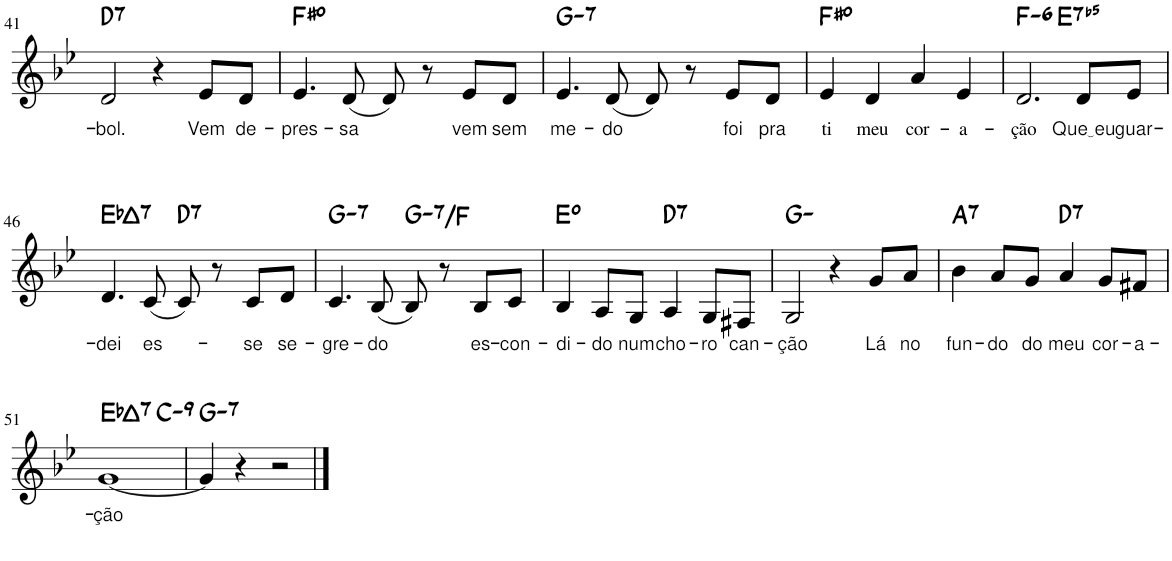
**kern	**text	**harte
*part1	*part1	*part1
*staff1	*staff1	*
*I"Piano	*	*
*I'Pno	*	*
!!LO:PB:g=z
*clefG2	*	*
*k[b-e-]	*	*
=41	=41	=41
!	!LO:LY:b	!LO:H:kt=7
2d/	-bol.	D:7
4r	.	.
!	!LO:LY:b	!
8e-/L	Vem	.
!	!LO:LY:b	!
8d/J	de-	.
=42	=42	=42
!	!LO:LY:b	!
4.e-/	-pres-	F#:dim
!	!LO:LY:b	!
(8d/	-sa	.
8d/)	.	.
8r	.	.
!	!LO:LY:b	!
8e-/L	vem	.
!	!LO:LY:b	!
8d/J	sem	.
=43	=43	=43
!	!LO:LY:b	!LO:H:kt=7
4.e-/	me-	G:min7
!	!LO:LY:b	!
(8d/	-do	.
8d/)	.	.
8r	.	.
!	!LO:LY:b	!
8e-/L	foi	.
!	!LO:LY:b	!
8d/J	pra	.
=44	=44	=44
!	!LO:LY:b	!
4e-/	ti	F#:dim
!	!LO:LY:b	!
4d/	meu	.
!	!LO:LY:b	!
4a/	cor-	.
!	!LO:LY:b	!
4e-/	-a-	.
=45	=45	=45
!	!LO:LY:b	!LO:H:kt=6
*^	*	*
2.d/	2ryy	-ção	F:min6
!	!	!	!LO:H:kt=7
.	2ryy	.	E:(3,b5,b7)
!	!	!LO:LY:b	!
8d/L	.	Que eu	.
!	!	!LO:LY:b	!
8e-/J	.	guar-	.
!!LO:LB:g=z	!!
=46	=46	=46	=46
!	!	!LO:LY:b	!LO:H:kt=7
*v	*v	*	*
4.d/	-dei	Eb:maj7
!	!LO:LY:b	!
(8c/	es-	.
!	!	!LO:H:kt=7
8c/)	.	D:7
8r	.	.
!	!LO:LY:b	!
8c/L	-se	.
!	!LO:LY:b	!
8d/J	se-	.
=47	=47	=47
!	!LO:LY:b	!LO:H:kt=7
4.c/	-gre-	G:min7
!	!LO:LY:b	!
(8B-/	-do	.
!	!	!LO:H:kt=7
8B-/)	.	G:min7/b7
8r	.	.
!	!LO:LY:b	!
8B-/L	es-	.
!	!LO:LY:b	!
8c/J	-con-	.
=48	=48	=48
!	!LO:LY:b	!
4B-/	-di-	E:dim
!	!LO:LY:b	!
8A/L	-do	.
!	!LO:LY:b	!
8G/J	num	.
!	!LO:LY:b	!LO:H:kt=7
4A/	cho-	D:7
!	!LO:LY:b	!
8G/L	-ro	.
!	!LO:LY:b	!
8F#X/J	can-	.
=49	=49	=49
!	!LO:LY:b	!
2G/	-ção	G:min
4r	.	.
!	!LO:LY:b	!
8g/L	Lá	.
!	!LO:LY:b	!
8a/J	no	.
=50	=50	=50
!	!LO:LY:b	!LO:H:kt=7
4b-\	fun-	A:7
!	!LO:LY:b	!
8a/L	-do	.
!	!LO:LY:b	!
8g/J	do	.
!	!LO:LY:b	!LO:H:kt=7
4a/	meu	D:7
!	!LO:LY:b	!
8g/L	cor-	.
!	!LO:LY:b	!
8f#X/J	-a-	.
!!LO:LB:g=z
=51	=51	=51
!	!LO:LY:b	!LO:H:kt=7
*^	*	*
[1g	2ryy	-ção	Eb:maj7
!	!	!	!LO:H:kt=9
.	2ryy	.	C:min9
=52	=52	=52	=52
!	!	!	!LO:H:kt=7
*v	*v	*	*
4g/]	.	G:min7
4r	.	.
2r	.	.
==	==	==
*-	*-	*-
